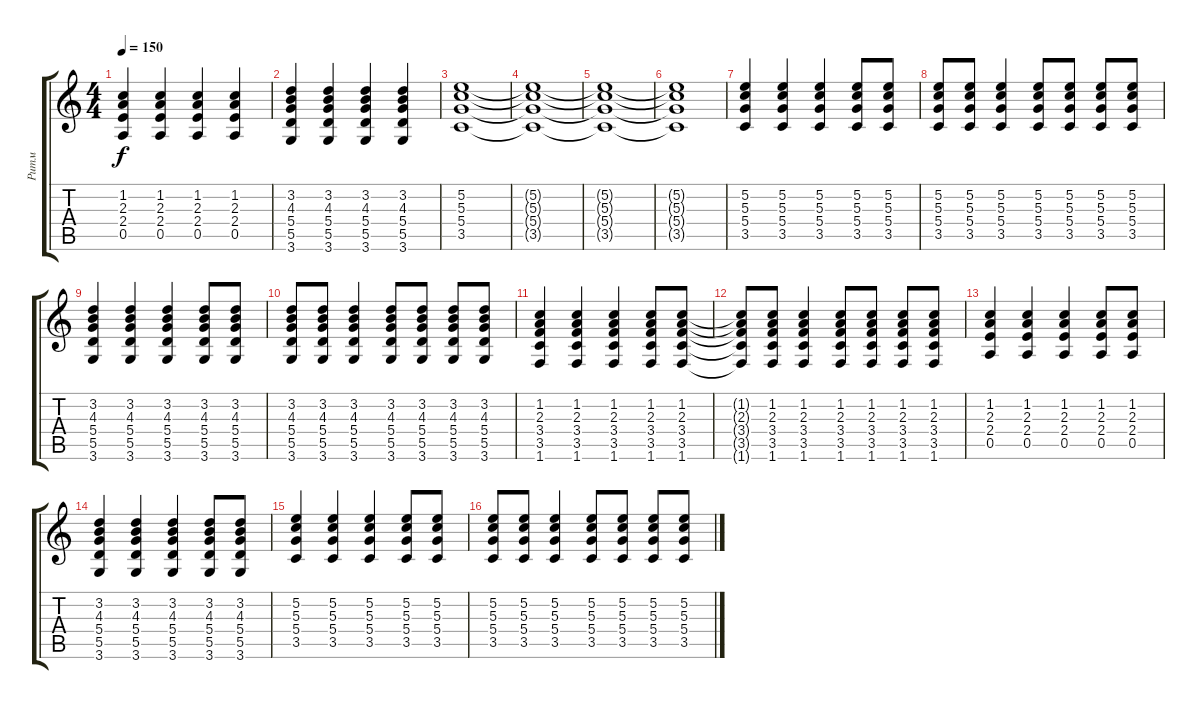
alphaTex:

\track ("Ритм" "Ритм") {instrument overdrivenguitar}
\staff {score tabs}
\tuning (E4 B3 G3 D3 A2 E2) {hide}
\ts (4 4)
\tempo 150
\clef g2
\ks c
(1.2 2.3 2.4 0.5).4{dy f} (1.2 2.3 2.4 0.5).4 (1.2 2.3 2.4 0.5).4 (1.2 2.3 2.4 0.5).4 |
(3.2 4.3 5.4 5.5 3.6).4 (3.2 4.3 5.4 5.5 3.6).4 (3.2 4.3 5.4 5.5 3.6).4 (3.2 4.3 5.4 5.5 3.6).4 |
(5.2 5.3 5.4 3.5).1 |
(5.2{t} 5.3{t} 5.4{t} 3.5{t}).1 |
(5.2{t} 5.3{t} 5.4{t} 3.5{t}).1 |
(5.2{t} 5.3{t} 5.4{t} 3.5{t}).1 |
(5.2 5.3 5.4 3.5).4{balance 0} (5.2 5.3 5.4 3.5).4 (5.2 5.3 5.4 3.5).4 (5.2 5.3 5.4 3.5).8 (5.2 5.3 5.4 3.5).8 |
(5.2 5.3 5.4 3.5).8 (5.2 5.3 5.4 3.5).8 (5.2 5.3 5.4 3.5).4 (5.2 5.3 5.4 3.5).8 (5.2 5.3 5.4 3.5).8 (5.2 5.3 5.4 3.5).8 (5.2 5.3 5.4 3.5).8 |
(3.2 4.3 5.4 5.5 3.6).4 (3.2 4.3 5.4 5.5 3.6).4 (3.2 4.3 5.4 5.5 3.6).4 (3.2 4.3 5.4 5.5 3.6).8 (3.2 4.3 5.4 5.5 3.6).8 |
(3.2 4.3 5.4 5.5 3.6).8 (3.2 4.3 5.4 5.5 3.6).8 (3.2 4.3 5.4 5.5 3.6).4 (3.2 4.3 5.4 5.5 3.6).8 (3.2 4.3 5.4 5.5 3.6).8 (3.2 4.3 5.4 5.5 3.6).8 (3.2 4.3 5.4 5.5 3.6).8 |
(1.2 2.3 3.4 3.5 1.6).4 (1.2 2.3 3.4 3.5 1.6).4 (1.2 2.3 3.4 3.5 1.6).4 (1.2 2.3 3.4 3.5 1.6).8 (1.2 2.3 3.4 3.5 1.6).8 |
(1.2{t} 2.3{t} 3.4{t} 3.5{t} 1.6{t}).8 (1.2 2.3 3.4 3.5 1.6).8 (1.2 2.3 3.4 3.5 1.6).4 (1.2 2.3 3.4 3.5 1.6).8 (1.2 2.3 3.4 3.5 1.6).8 (1.2 2.3 3.4 3.5 1.6).8 (1.2 2.3 3.4 3.5 1.6).8 |
(1.2 2.3 2.4 0.5).4 (1.2 2.3 2.4 0.5).4 (1.2 2.3 2.4 0.5).4 (1.2 2.3 2.4 0.5).8 (1.2 2.3 2.4 0.5).8 |
(3.2 4.3 5.4 5.5 3.6).4 (3.2 4.3 5.4 5.5 3.6).4 (3.2 4.3 5.4 5.5 3.6).4 (3.2 4.3 5.4 5.5 3.6).8 (3.2 4.3 5.4 5.5 3.6).8 |
(5.2 5.3 5.4 3.5).4 (5.2 5.3 5.4 3.5).4 (5.2 5.3 5.4 3.5).4 (5.2 5.3 5.4 3.5).8 (5.2 5.3 5.4 3.5).8 |
(5.2 5.3 5.4 3.5).8 (5.2 5.3 5.4 3.5).8 (5.2 5.3 5.4 3.5).4 (5.2 5.3 5.4 3.5).8 (5.2 5.3 5.4 3.5).8 (5.2 5.3 5.4 3.5).8 (5.2 5.3 5.4 3.5).8
